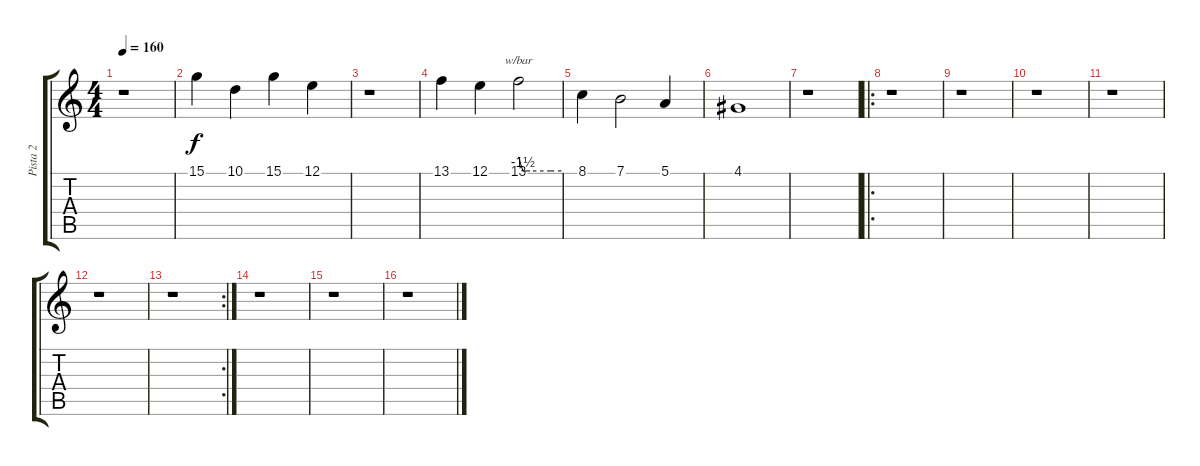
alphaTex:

\track ("Pista 2" "Pista 2") {instrument piccolo}
\staff {score tabs}
\tuning (E4 B3 G3 D3 A2 E2) {hide}
\ts (4 4)
\tempo 160
\clef g2
\ks c
r.1{dy f} |
15.1.4 10.1.4 15.1.4 12.1.4 |
r.1 |
13.1.4 12.1.4 13.1.2{tbe (custom default 0 0 6 -6 8 -6 16 -6 45 -6 60 -6)} |
8.1.4 7.1.2 5.1.4 |
4.1.1 |
r.1 |
\ro
r.1 |
r.1 |
r.1 |
r.1 |
r.1 |
\rc 2
r.1 |
r.1 |
r.1 |
r.1
